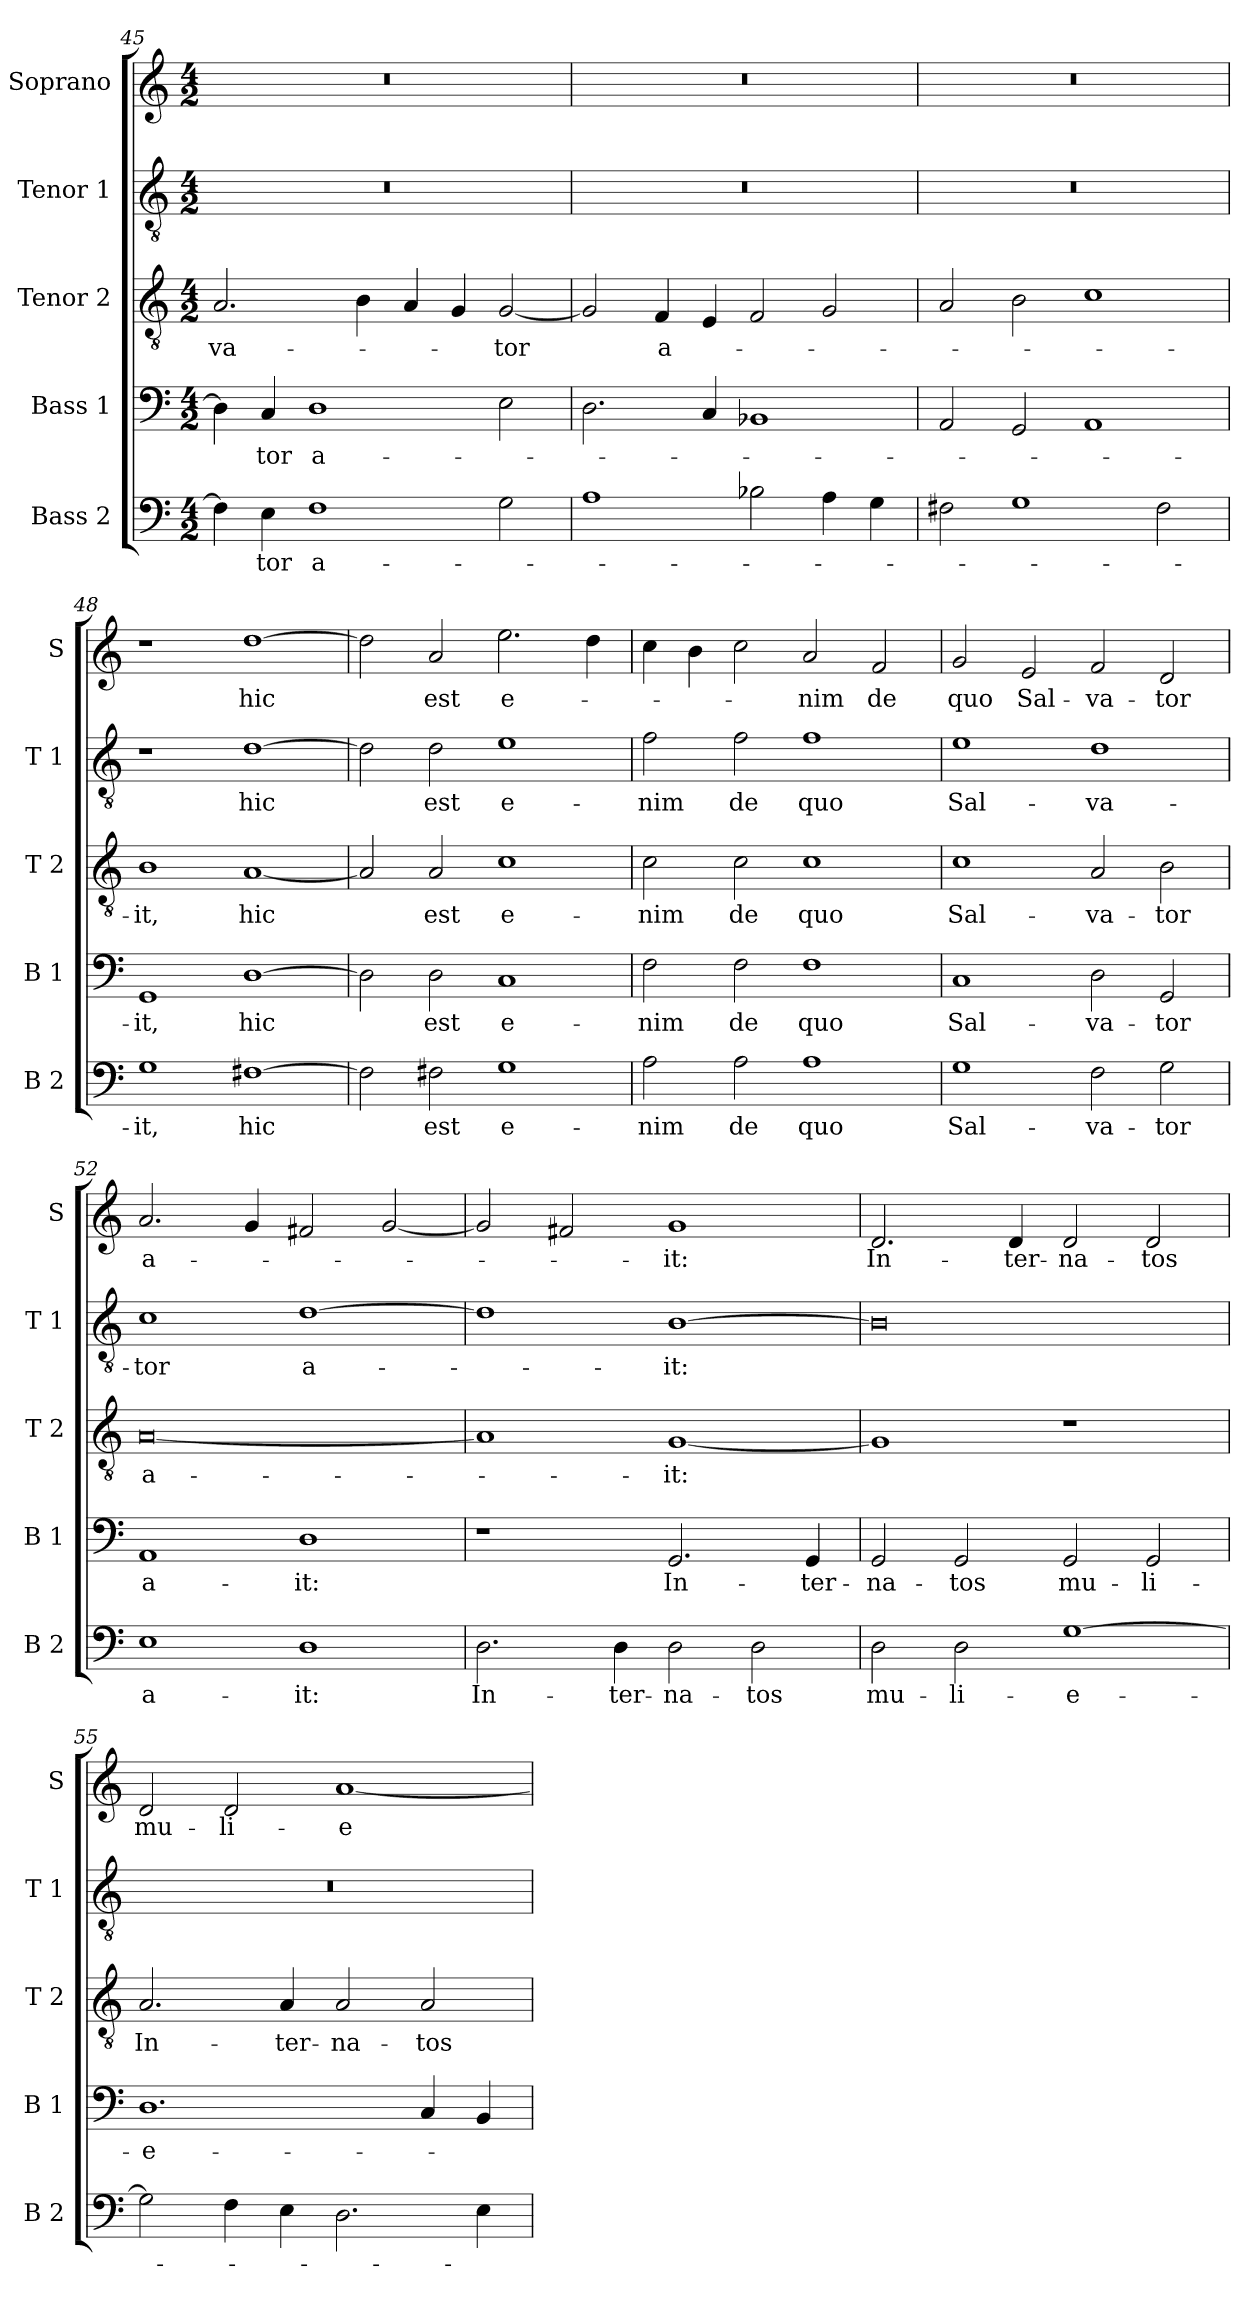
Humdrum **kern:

**kern	**text	**kern	**text	**kern	**text	**kern	**text	**kern	**text
*part5	*part5	*part4	*part4	*part3	*part3	*part2	*part2	*part1	*part1
*staff5	*staff5	*staff4	*staff4	*staff3	*staff3	*staff2	*staff2	*staff1	*staff1
*I"Bass 2	*	*I"Bass 1	*	*I"Tenor 2	*	*I"Tenor 1	*	*I"Soprano	*
*I'B 2	*	*I'B 1	*	*I'T 2	*	*I'T 1	*	*I'S	*
*clefF4	*	*clefF4	*	*clefGv2	*	*clefGv2	*	*clefG2	*
*k[]	*	*k[]	*	*k[]	*	*k[]	*	*k[]	*
*C:	*	*C:	*	*C:	*	*C:	*	*C:	*
*M4/2	*	*M4/2	*	*M4/2	*	*M4/2	*	*M4/2	*
=45	=45	=45	=45	=45	=45	=45	=45	=45	=45
!	!	!	!	!	!LO:LY:b	!	!	!	!
4F\]	.	4D\]	.	2.A/	-va-	0r	.	0r	.
!	!LO:LY:b	!	!LO:LY:b	!	!	!	!	!	!
4E\	-tor	4C/	-tor	.	.	.	.	.	.
!	!LO:LY:b	!	!LO:LY:b	!	!	!	!	!	!
1F	a-	1D	a-	.	.	.	.	.	.
.	.	.	.	4B\	.	.	.	.	.
.	.	.	.	4A/	.	.	.	.	.
.	.	.	.	4G/	.	.	.	.	.
!	!	!	!	!	!LO:LY:b	!	!	!	!
2G\	.	2E\	.	[2G/	-tor	.	.	.	.
!!LO:LB:g=z
=46	=46	=46	=46	=46	=46	=46	=46	=46	=46
1A	.	2.D\	.	2G/]	.	0r	.	0r	.
!	!	!	!	!	!LO:LY:b	!	!	!	!
.	.	.	.	4F/	a-	.	.	.	.
.	.	4C/	.	4E/	.	.	.	.	.
2B-X\	.	1BB-X	.	2F/	.	.	.	.	.
4A\	.	.	.	2G/	.	.	.	.	.
4G\	.	.	.	.	.	.	.	.	.
=47	=47	=47	=47	=47	=47	=47	=47	=47	=47
2F#X\	.	2AA/	.	2A/	.	0r	.	0r	.
1G	.	2GG/	.	2B\	.	.	.	.	.
.	.	1AA	.	1c	.	.	.	.	.
2F#\	.	.	.	.	.	.	.	.	.
=48	=48	=48	=48	=48	=48	=48	=48	=48	=48
!	!LO:LY:b	!	!LO:LY:b	!	!LO:LY:b	!	!	!	!
1G	-it,	1GG	-it,	1B	-it,	1r	.	1r	.
!	!LO:LY:b	!	!LO:LY:b	!	!LO:LY:b	!	!LO:LY:b	!	!LO:LY:b
[1F#X	hic	[1D	hic	[1A	hic	[1d	hic	[1dd	hic
=49	=49	=49	=49	=49	=49	=49	=49	=49	=49
2F#\]	.	2D\]	.	2A/]	.	2d\]	.	2dd\]	.
!	!LO:LY:b	!	!LO:LY:b	!	!LO:LY:b	!	!LO:LY:b	!	!LO:LY:b
2F#X\	est	2D\	est	2A/	est	2d\	est	2a/	est
!	!LO:LY:b	!	!LO:LY:b	!	!LO:LY:b	!	!LO:LY:b	!	!LO:LY:b
1G	e-	1C	e-	1c	e-	1e	e-	2.ee\	e-
.	.	.	.	.	.	.	.	4dd\	.
=50	=50	=50	=50	=50	=50	=50	=50	=50	=50
!	!LO:LY:b	!	!LO:LY:b	!	!LO:LY:b	!	!LO:LY:b	!	!
2A\	-nim	2F\	-nim	2c\	-nim	2f\	-nim	4cc\	.
.	.	.	.	.	.	.	.	4b\	.
!	!LO:LY:b	!	!LO:LY:b	!	!LO:LY:b	!	!LO:LY:b	!	!
2A\	de	2F\	de	2c\	de	2f\	de	2cc\	.
!	!LO:LY:b	!	!LO:LY:b	!	!LO:LY:b	!	!LO:LY:b	!	!LO:LY:b
1A	quo	1F	quo	1c	quo	1f	quo	2a/	-nim
!	!	!	!	!	!	!	!	!	!LO:LY:b
.	.	.	.	.	.	.	.	2f/	de
!!LO:LB:g=z
=51	=51	=51	=51	=51	=51	=51	=51	=51	=51
!	!LO:LY:b	!	!LO:LY:b	!	!LO:LY:b	!	!LO:LY:b	!	!LO:LY:b
1G	Sal-	1C	Sal-	1c	Sal-	1e	Sal-	2g/	quo
!	!	!	!	!	!	!	!	!	!LO:LY:b
.	.	.	.	.	.	.	.	2e/	Sal-
!	!LO:LY:b	!	!LO:LY:b	!	!LO:LY:b	!	!LO:LY:b	!	!LO:LY:b
2F\	-va-	2D\	-va-	2A/	-va-	1d	-va-	2f/	-va-
!	!LO:LY:b	!	!LO:LY:b	!	!LO:LY:b	!	!	!	!LO:LY:b
2G\	-tor	2GG/	-tor	2B\	-tor	.	.	2d/	-tor
=52	=52	=52	=52	=52	=52	=52	=52	=52	=52
!	!LO:LY:b	!	!LO:LY:b	!	!LO:LY:b	!	!LO:LY:b	!	!LO:LY:b
1E	a-	1AA	a-	[0A	a-	1c	-tor	2.a/	a-
.	.	.	.	.	.	.	.	4g/	.
!	!LO:LY:b	!	!LO:LY:b	!	!	!	!LO:LY:b	!	!
1D	-it:	1D	-it:	.	.	[1d	a-	2f#X/	.
.	.	.	.	.	.	.	.	[2g/	.
=53	=53	=53	=53	=53	=53	=53	=53	=53	=53
!	!LO:LY:b	!	!	!	!	!	!	!	!
2.D\	In-	1r	.	1A]	.	1d]	.	2g/]	.
.	.	.	.	.	.	.	.	2f#X/	.
!	!LO:LY:b	!	!	!	!	!	!	!	!
4D\	-ter-	.	.	.	.	.	.	.	.
!	!LO:LY:b	!	!LO:LY:b	!	!LO:LY:b	!	!LO:LY:b	!	!LO:LY:b
2D\	-na-	2.GG/	In-	[1G	-it:	[1B	-it:	1g	-it:
!	!LO:LY:b	!	!	!	!	!	!	!	!
2D\	-tos	.	.	.	.	.	.	.	.
!	!	!	!LO:LY:b	!	!	!	!	!	!
.	.	4GG/	-ter-	.	.	.	.	.	.
=54	=54	=54	=54	=54	=54	=54	=54	=54	=54
!	!LO:LY:b	!	!LO:LY:b	!	!	!	!	!	!LO:LY:b
2D\	mu-	2GG/	-na-	1G]	.	0B]	.	2.d/	In-
!	!LO:LY:b	!	!LO:LY:b	!	!	!	!	!	!
2D\	-li-	2GG/	-tos	.	.	.	.	.	.
!	!	!	!	!	!	!	!	!	!LO:LY:b
.	.	.	.	.	.	.	.	4d/	-ter-
!	!LO:LY:b	!	!LO:LY:b	!	!	!	!	!	!LO:LY:b
[1G	-e-	2GG/	mu-	1r	.	.	.	2d/	-na-
!	!	!	!LO:LY:b	!	!	!	!	!	!LO:LY:b
.	.	2GG/	-li-	.	.	.	.	2d/	-tos
=55	=55	=55	=55	=55	=55	=55	=55	=55	=55
!	!	!	!LO:LY:b	!	!LO:LY:b	!	!	!	!LO:LY:b
2G\]	.	1.D	-e-	2.A/	In-	0r	.	2d/	mu-
!	!	!	!	!	!	!	!	!	!LO:LY:b
4F\	.	.	.	.	.	.	.	2d/	-li-
!	!	!	!	!	!LO:LY:b	!	!	!	!
4E\	.	.	.	4A/	-ter-	.	.	.	.
!	!	!	!	!	!LO:LY:b	!	!	!	!LO:LY:b
2.D\	.	.	.	2A/	-na-	.	.	[1a	-e-
!	!	!	!	!	!LO:LY:b	!	!	!	!
.	.	4C/	.	2A/	-tos	.	.	.	.
4E\	.	4BB/	.	.	.	.	.	.	.
=	=	=	=	=	=	=	=	=	=
*-	*-	*-	*-	*-	*-	*-	*-	*-	*-
